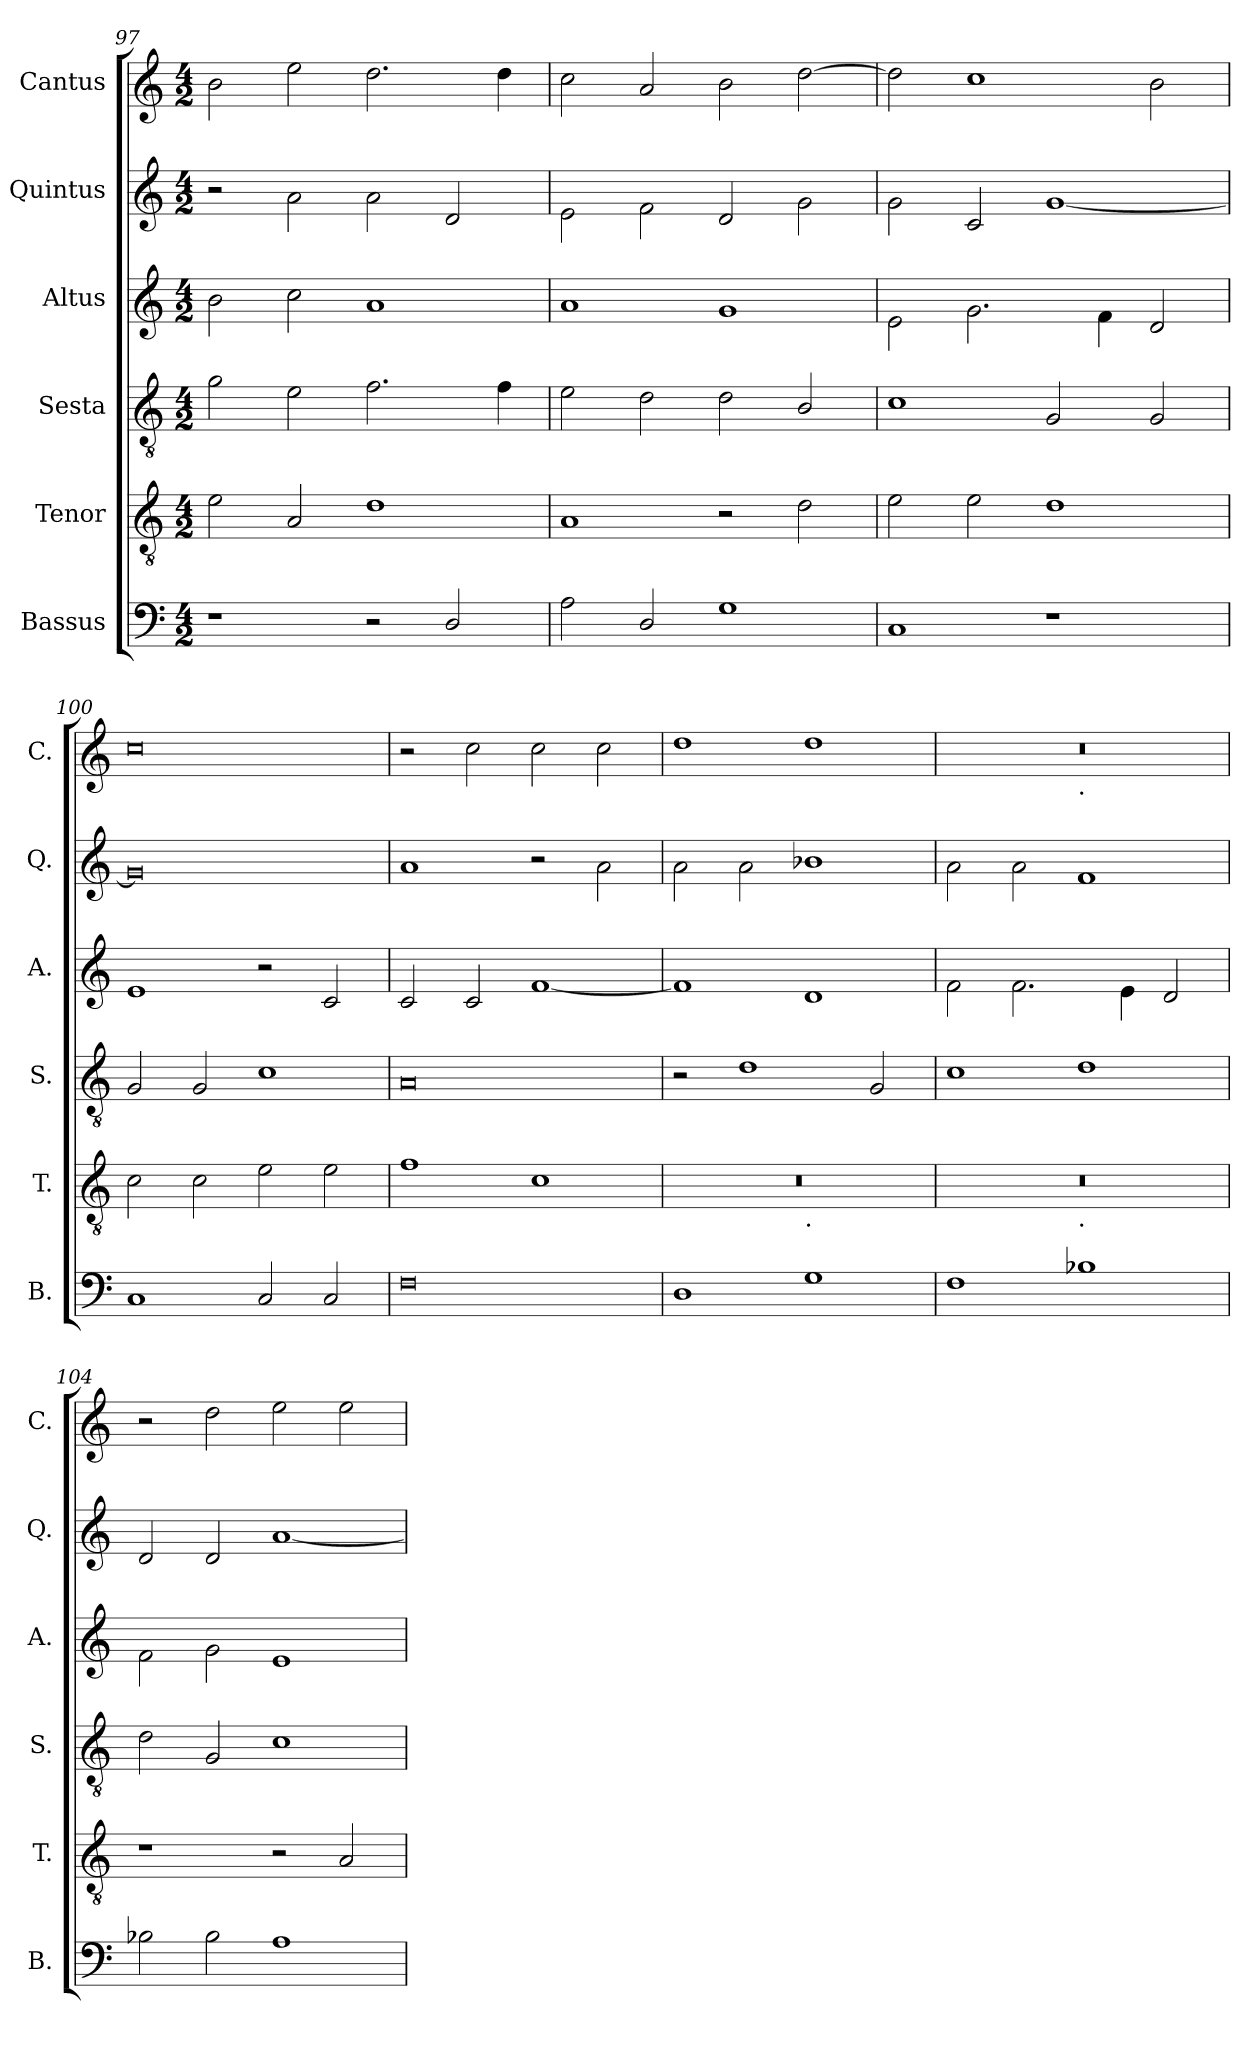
**kern	**kern	**kern	**kern	**kern	**kern
*part6	*part5	*part4	*part3	*part2	*part1
*staff6	*staff5	*staff4	*staff3	*staff2	*staff1
*I"Bassus	*I"Tenor	*I"Sesta	*I"Altus	*I"Quintus	*I"Cantus
*I'B.	*I'T.	*I'S.	*I'A.	*I'Q.	*I'C.
*clefF4	*clefGv2	*clefGv2	*clefG2	*clefG2	*clefG2
*k[]	*k[]	*k[]	*k[]	*k[]	*k[]
*M4/2	*M4/2	*M4/2	*M4/2	*M4/2	*M4/2
=97	=97	=97	=97	=97	=97
1r	2e\	2g\	2b\	2r	2b\
.	2A/	2e\	2cc\	2a\	2ee\
2r	1d	2.f\	1a	2a\	2.dd\
2D/	.	.	.	2d/	.
.	.	4f\	.	.	4dd\
=98	=98	=98	=98	=98	=98
2A\	1A	2e\	1a	2e\	2cc\
2D/	.	2d\	.	2f\	2a/
1G	2r	2d\	1g	2d/	2b\
.	2d\	2B/	.	2g\	[2dd\
=99	=99	=99	=99	=99	=99
1C	2e\	1c	2e\	2g\	2dd\]
.	2e\	.	2.g\	2c/	1cc
1r	1d	2G/	.	[1g	.
.	.	.	4f\	.	.
.	.	2G/	2d/	.	2b\
=100	=100	=100	=100	=100	=100
1C	2c\	2G/	1e	0g]	0cc
.	2c\	2G/	.	.	.
2C/	2e\	1c	2r	.	.
2C/	2e\	.	2c/	.	.
=101	=101	=101	=101	=101	=101
0F	1f	0A	2c/	1a	2r
.	.	.	2c/	.	2cc\
.	1c	.	[1f	2r	2cc\
.	.	.	.	2a\	2cc\
!!LO:PB:g=z
=102	=102	=102	=102	=102	=102
*	*^	*	*	*	*
1D	0r	1ryy	2r	1f]	2a\	1dd
.	.	.	1d	.	2a\	.
!	!	!LO:TX:b:t=.	!	!	!	!
1G	.	1ryy	.	1d	1b-X	1dd
.	.	.	2G/	.	.	.
=103	=103	=103	=103	=103	=103	=103
*	*	*	*	*	*	*^
1F	0r	1ryy	1c	2f\	2a\	0r	1ryy
.	.	.	.	2.f\	2a\	.	.
!	!	!	!	!	!	!	!LO:TX:b:t=.
!	!	!LO:TX:b:t=.	!	!	!	!	!
1B-X	.	1ryy	1d	.	1f	.	1ryy
.	.	.	.	4e\	.	.	.
.	.	.	.	2d/	.	.	.
*	*v	*v	*	*	*	*v	*v
=104	=104	=104	=104	=104	=104
2B-X\	1r	2d\	2f\	2d/	2r
2B-\	.	2G/	2g\	2d/	2dd\
1A	2r	1c	1e	[1a	2ee\
.	2A/	.	.	.	2ee\
=	=	=	=	=	=
*-	*-	*-	*-	*-	*-
